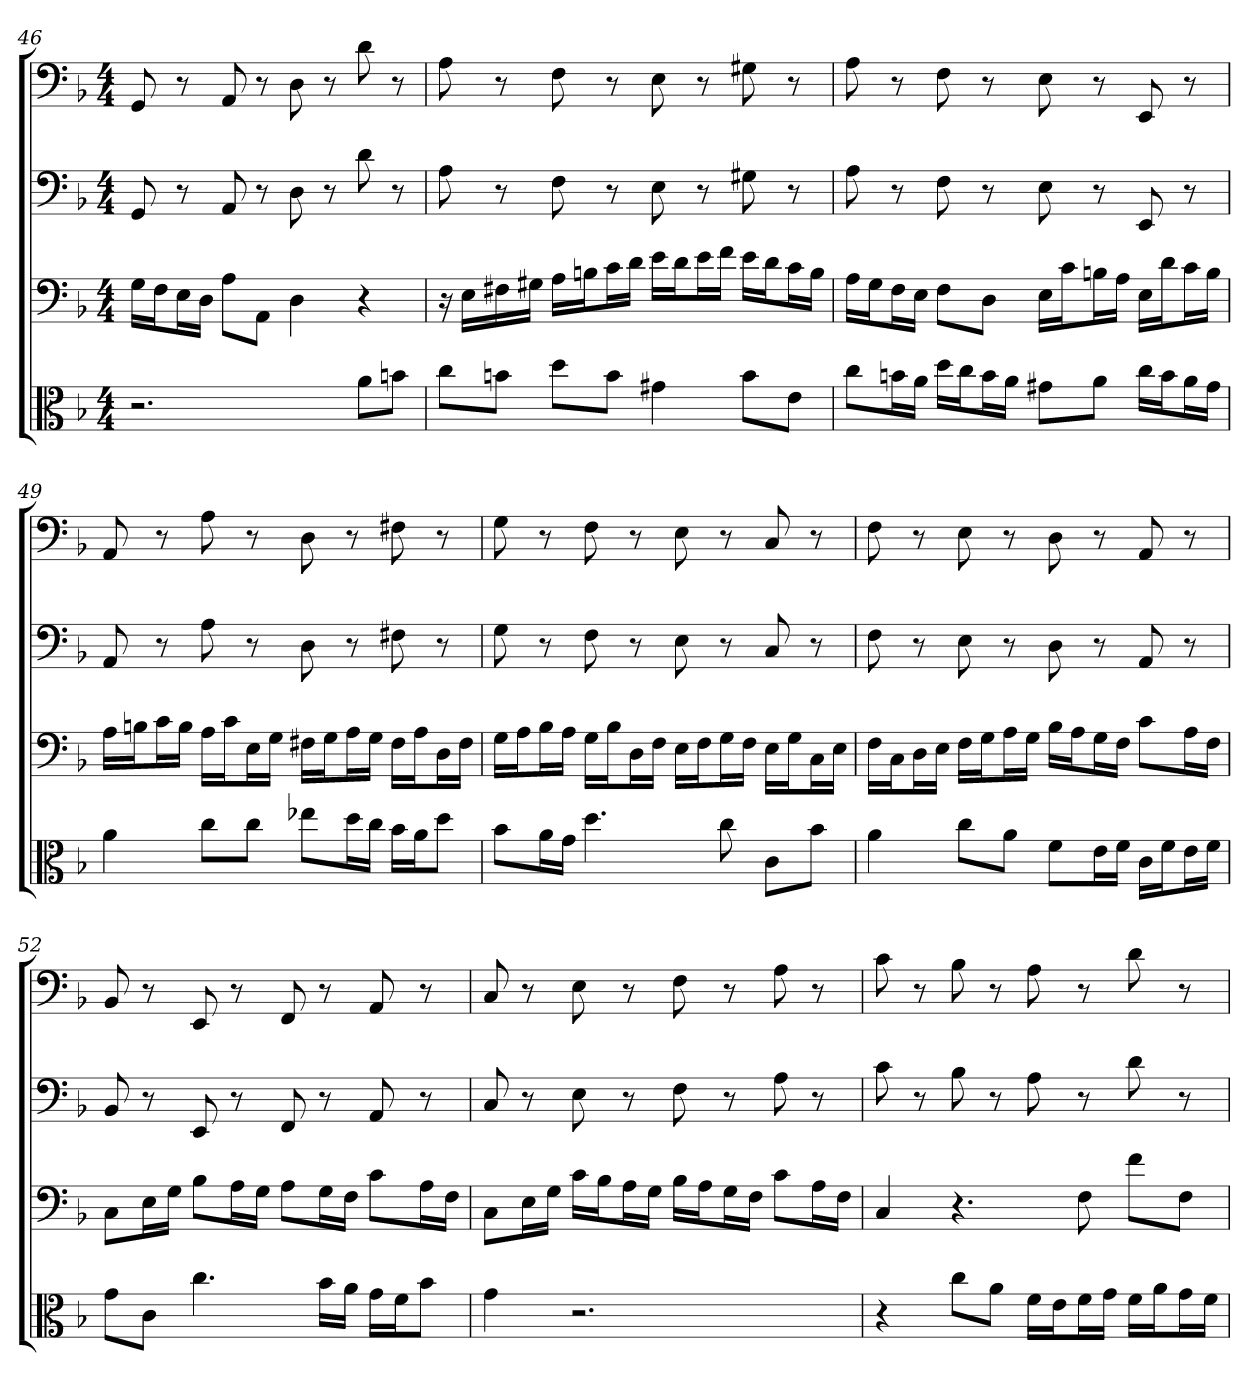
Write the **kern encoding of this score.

**kern	**kern	**kern	**kern
*part4	*part3	*part2	*part1
*staff4	*staff3	*staff2	*staff1
*clefC3	*clefF4	*clefF4	*clefF4
*k[b-]	*k[b-]	*k[b-]	*k[b-]
*F:	*F:	*F:	*F:
*M4/4	*M4/4	*M4/4	*M4/4
=46	=46	=46	=46
2.r	16G\LL	8GG	8GG
.	16F\J	.	.
.	16E\L	8r	8r
.	16D\JJ	.	.
.	8A\L	8AA	8AA
.	8AA\J	8r	8r
.	4D	8D	8D
.	.	8r	8r
8a\L	4r	8d	8d
8bn\J	.	8r	8r
=47	=47	=47	=47
8cc\L	16r	8A	8A
.	16E\LL	.	.
8bn\J	16F#X\	8r	8r
.	16G#X\JJ	.	.
8dd\L	16A\LL	8F	8F
.	16Bn\J	.	.
8b\J	16c\L	8r	8r
.	16d\JJ	.	.
4g#X	16e\LL	8E	8E
.	16d\J	.	.
.	16e\L	8r	8r
.	16f\JJ	.	.
8b\L	16e\LL	8G#X	8G#X
.	16d\J	.	.
8e\J	16c\L	8r	8r
.	16B\JJ	.	.
=48	=48	=48	=48
8cc\L	16A\LL	8A	8A
.	16G\J	.	.
16bn\L	16F\L	8r	8r
16a\JJ	16E\JJ	.	.
16dd\LL	8F\L	8F	8F
16cc\J	.	.	.
16b\L	8D\J	8r	8r
16a\JJ	.	.	.
8g#X\L	16E\LL	8E	8E
.	16c\J	.	.
8a\J	16Bn\L	8r	8r
.	16A\JJ	.	.
16cc\LL	16E\LL	8EE	8EE
16b\J	16d\J	.	.
16a\L	16c\L	8r	8r
16g#\JJ	16B\JJ	.	.
=49	=49	=49	=49
4a	16A\LL	8AA	8AA
.	16Bn\J	.	.
.	16c\L	8r	8r
.	16B\JJ	.	.
8cc\L	16A\LL	8A	8A
.	16c\J	.	.
8cc\J	16E\L	8r	8r
.	16G\JJ	.	.
8ee-X\L	16F#X\LL	8D	8D
.	16G\J	.	.
16dd\L	16A\L	8r	8r
16cc\JJ	16G\JJ	.	.
16b-\LL	16F#\LL	8F#X	8F#X
16a\J	16A\J	.	.
8dd\J	16D\L	8r	8r
.	16F#\JJ	.	.
=50	=50	=50	=50
8b-\L	16G\LL	8G	8G
.	16A\J	.	.
16a\L	16B-\L	8r	8r
16g\JJ	16A\JJ	.	.
4.dd	16G\LL	8F	8F
.	16B-\J	.	.
.	16D\L	8r	8r
.	16F\JJ	.	.
.	16E\LL	8E	8E
.	16F\J	.	.
8cc	16G\L	8r	8r
.	16F\JJ	.	.
8c\L	16E\LL	8C	8C
.	16G\J	.	.
8b-\J	16C\L	8r	8r
.	16E\JJ	.	.
=51	=51	=51	=51
4a	16F\LL	8F	8F
.	16C\J	.	.
.	16D\L	8r	8r
.	16E\JJ	.	.
8cc\L	16F\LL	8E	8E
.	16G\J	.	.
8a\J	16A\L	8r	8r
.	16G\JJ	.	.
8f\L	16B-\LL	8D	8D
.	16A\J	.	.
16e\L	16G\L	8r	8r
16f\JJ	16F\JJ	.	.
16c\LL	8c\L	8AA	8AA
16f\J	.	.	.
16e\L	16A\L	8r	8r
16f\JJ	16F\JJ	.	.
=52	=52	=52	=52
8g\L	8C\L	8BB-	8BB-
8c\J	16E\L	8r	8r
.	16G\JJ	.	.
4.cc	8B-\L	8EE	8EE
.	16A\L	8r	8r
.	16G\JJ	.	.
.	8A\L	8FF	8FF
16b-\LL	16G\L	8r	8r
16a\JJ	16F\JJ	.	.
16g\LL	8c\L	8AA	8AA
16f\J	.	.	.
8b-\J	16A\L	8r	8r
.	16F\JJ	.	.
=53	=53	=53	=53
4g	8C\L	8C	8C
.	16E\L	8r	8r
.	16G\JJ	.	.
2.r	16c\LL	8E	8E
.	16B-\J	.	.
.	16A\L	8r	8r
.	16G\JJ	.	.
.	16B-\LL	8F	8F
.	16A\J	.	.
.	16G\L	8r	8r
.	16F\JJ	.	.
.	8c\L	8A	8A
.	16A\L	8r	8r
.	16F\JJ	.	.
=54	=54	=54	=54
4r	4C	8c	8c
.	.	8r	8r
8cc\L	4.r	8B-	8B-
8a\J	.	8r	8r
16f\LL	.	8A	8A
16e\J	.	.	.
16f\L	8F	8r	8r
16g\JJ	.	.	.
16f\LL	8f\L	8d	8d
16a\J	.	.	.
16g\L	8F\J	8r	8r
16f\JJ	.	.	.
=	=	=	=
*-	*-	*-	*-
